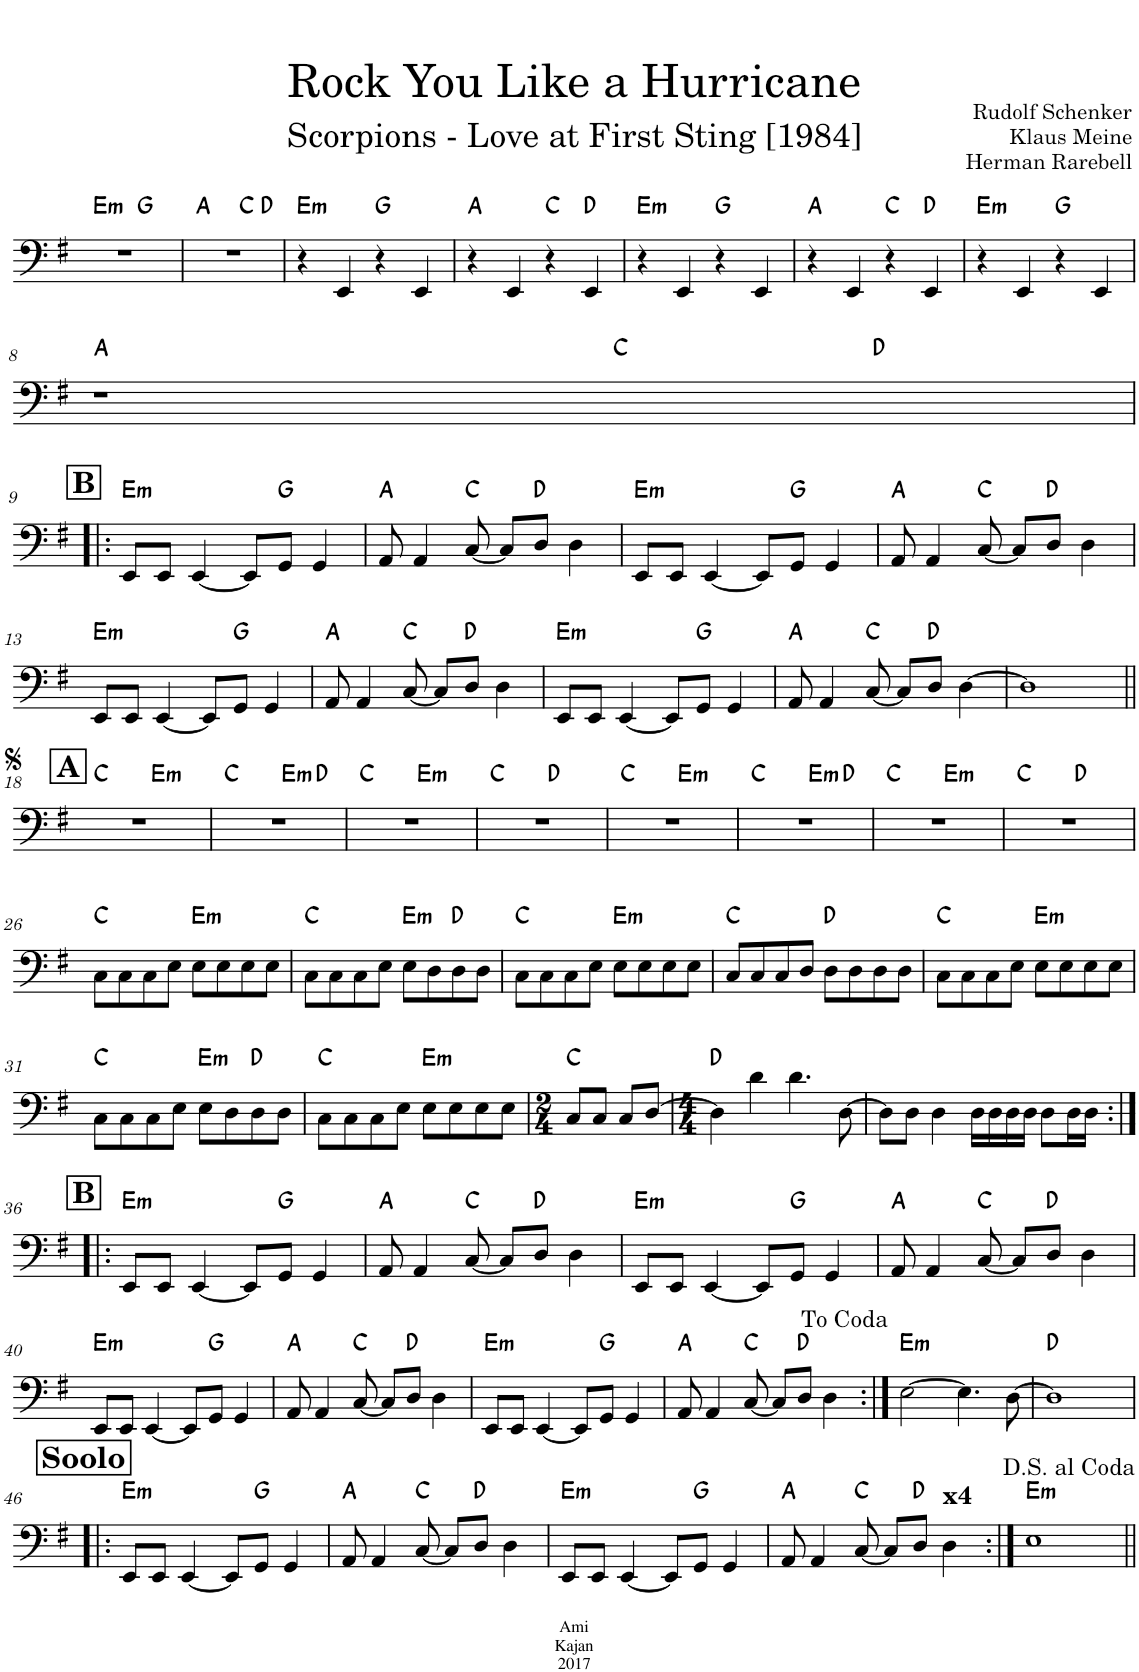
**kern	**harte
*part1	*part1
*staff1	*
*I"Akustinen basso	*
*I'Basso	*
*clefF4	*
*Trd7c12	*
*k[f#]	*
=1	=1
!	!LO:H:kt=m
*^	*
1r	2ryy	E:min
.	2ryy	G:maj
=2	=2	=2
*	*^	*
1r	2ryy	2.ryy	A:maj
.	2ryy	.	C:maj
.	.	4ryy	D:maj
=3	=3	=3	=3
!	!	!	!LO:H:kt=m
*v	*v	*v	*
4r	E:min
4EE/	.
4r	G:maj
4EE/	.
=4	=4
4r	A:maj
4EE/	.
4r	C:maj
4EE/	D:maj
=5	=5
!	!LO:H:kt=m
4r	E:min
4EE/	.
4r	G:maj
4EE/	.
=6	=6
4r	A:maj
4EE/	.
4r	C:maj
4EE/	D:maj
=7	=7
!	!LO:H:kt=m
4r	E:min
4EE/	.
4r	G:maj
4EE/	.
!!LO:LB:g=z
=8	=8
*^	*
*	*^	*
1r	2ryy	2.ryy	A:maj
.	2ryy	.	C:maj
.	.	4ryy	D:maj
!!LO:LB:g=z	!!	!!
!!LO:REH:place=s1:a:B:cj:fs=14:t=B	!!	!!
=9!|:	=9!|:	=9!|:	=9!|:
!	!	!	!LO:H:kt=m
*v	*v	*v	*
8EE/L	E:min
8EE/J	.
[4EE/	.
8EE/L]	.
8GG/J	G:maj
4GG/	.
=10	=10
8AA/	A:maj
4AA/	.
[8C/	C:maj
8C/L]	.
8D/J	D:maj
4D\	.
=11	=11
!	!LO:H:kt=m
8EE/L	E:min
8EE/J	.
[4EE/	.
8EE/L]	.
8GG/J	G:maj
4GG/	.
=12	=12
8AA/	A:maj
4AA/	.
[8C/	C:maj
8C/L]	.
8D/J	D:maj
4D\	.
!!LO:LB:g=z
=13	=13
!	!LO:H:kt=m
8EE/L	E:min
8EE/J	.
[4EE/	.
8EE/L]	.
8GG/J	G:maj
4GG/	.
=14	=14
8AA/	A:maj
4AA/	.
[8C/	C:maj
8C/L]	.
8D/J	D:maj
4D\	.
=15	=15
!	!LO:H:kt=m
8EE/L	E:min
8EE/J	.
[4EE/	.
8EE/L]	.
8GG/J	G:maj
4GG/	.
=16	=16
8AA/	A:maj
4AA/	.
[8C/	C:maj
8C/L]	.
8D/J	D:maj
[4D\	.
=17	=17
1D]	.
!!LO:LB:g=z
!!LO:REH:place=s1:a:B:cj:fs=14:t=A
=18||	=18||
*^	*
1r	2ryy	C:maj
!	!	!LO:H:kt=m
.	2ryy	E:min
=19	=19	=19
*	*^	*
1r	2ryy	2.ryy	C:maj
!	!	!	!LO:H:kt=m
.	2ryy	.	E:min
.	.	4ryy	D:maj
*	*v	*v	*
=20	=20	=20
1r	2ryy	C:maj
!	!	!LO:H:kt=m
.	2ryy	E:min
=21	=21	=21
1r	2ryy	C:maj
.	2ryy	D:maj
=22	=22	=22
1r	2ryy	C:maj
!	!	!LO:H:kt=m
.	2ryy	E:min
=23	=23	=23
*	*^	*
1r	2ryy	2.ryy	C:maj
!	!	!	!LO:H:kt=m
.	2ryy	.	E:min
.	.	4ryy	D:maj
*	*v	*v	*
=24	=24	=24
1r	2ryy	C:maj
!	!	!LO:H:kt=m
.	2ryy	E:min
=25	=25	=25
1r	2ryy	C:maj
.	2ryy	D:maj
*v	*v	*
!!LO:LB:g=z
=26	=26
8C\L	C:maj
8C\	.
8C\	.
8E\J	.
!	!LO:H:kt=m
8E\L	E:min
8E\	.
8E\	.
8E\J	.
=27	=27
8C\L	C:maj
8C\	.
8C\	.
8E\J	.
!	!LO:H:kt=m
8E\L	E:min
8D\	.
8D\	D:maj
8D\J	.
=28	=28
8C\L	C:maj
8C\	.
8C\	.
8E\J	.
!	!LO:H:kt=m
8E\L	E:min
8E\	.
8E\	.
8E\J	.
=29	=29
8C/L	C:maj
8C/	.
8C/	.
8D/J	.
8D\L	D:maj
8D\	.
8D\	.
8D\J	.
=30	=30
8C\L	C:maj
8C\	.
8C\	.
8E\J	.
!	!LO:H:kt=m
8E\L	E:min
8E\	.
8E\	.
8E\J	.
!!LO:LB:g=z
=31	=31
8C\L	C:maj
8C\	.
8C\	.
8E\J	.
!	!LO:H:kt=m
8E\L	E:min
8D\	.
8D\	D:maj
8D\J	.
=32	=32
8C\L	C:maj
8C\	.
8C\	.
8E\J	.
!	!LO:H:kt=m
8E\L	E:min
8E\	.
8E\	.
8E\J	.
=33	=33
*M2/4	*
8C/L	C:maj
8C/J	.
8C/L	.
[8D/J	.
=34	=34
*M4/4	*
4D\]	D:maj
4d\	.
4.d\	.
[8D\	.
=35	=35
8D\L]	.
8D\J	.
4D\	.
16D\LL	.
16D\	.
16D\	.
16D\JJ	.
8D\L	.
16D\L	.
16D\JJ	.
!!LO:LB:g=z
!!LO:REH:place=s1:a:B:cj:fs=14:t=B
=36:|!|:	=36:|!|:
!	!LO:H:kt=m
8EE/L	E:min
8EE/J	.
[4EE/	.
8EE/L]	.
8GG/J	G:maj
4GG/	.
=37	=37
8AA/	A:maj
4AA/	.
[8C/	C:maj
8C/L]	.
8D/J	D:maj
4D\	.
=38	=38
!	!LO:H:kt=m
8EE/L	E:min
8EE/J	.
[4EE/	.
8EE/L]	.
8GG/J	G:maj
4GG/	.
=39	=39
8AA/	A:maj
4AA/	.
[8C/	C:maj
8C/L]	.
8D/J	D:maj
4D\	.
!!LO:LB:g=z
=40	=40
!	!LO:H:kt=m
8EE/L	E:min
8EE/J	.
[4EE/	.
8EE/L]	.
8GG/J	G:maj
4GG/	.
=41	=41
8AA/	A:maj
4AA/	.
[8C/	C:maj
8C/L]	.
8D/J	D:maj
4D\	.
=42	=42
!	!LO:H:kt=m
8EE/L	E:min
8EE/J	.
[4EE/	.
8EE/L]	.
8GG/J	G:maj
4GG/	.
=43	=43
8AA/	A:maj
4AA/	.
[8C/	C:maj
8C/L]	.
8D/J	D:maj
4D\	.
=44:|!	=44:|!
!	!LO:H:kt=m
[2E\	E:min
4.E\]	.
[8D\	.
=45	=45
1D]	D:maj
!!LO:LB:g=z
!!LO:REH:place=s1:a:B:cj:fs=14:t=Soolo
=46!|:	=46!|:
!	!LO:H:kt=m
8EE/L	E:min
8EE/J	.
[4EE/	.
8EE/L]	.
8GG/J	G:maj
4GG/	.
=47	=47
8AA/	A:maj
4AA/	.
[8C/	C:maj
8C/L]	.
8D/J	D:maj
4D\	.
=48	=48
!	!LO:H:kt=m
8EE/L	E:min
8EE/J	.
[4EE/	.
8EE/L]	.
8GG/J	G:maj
4GG/	.
=49	=49
8AA/	A:maj
4AA/	.
[8C/	C:maj
8C/L]	.
8D/J	D:maj
!LO:TX:a:B:t=x4	!
4D\	.
=50:|!	=50:|!
!	!LO:H:kt=m
1E	E:min
=||	=||
*-	*-
